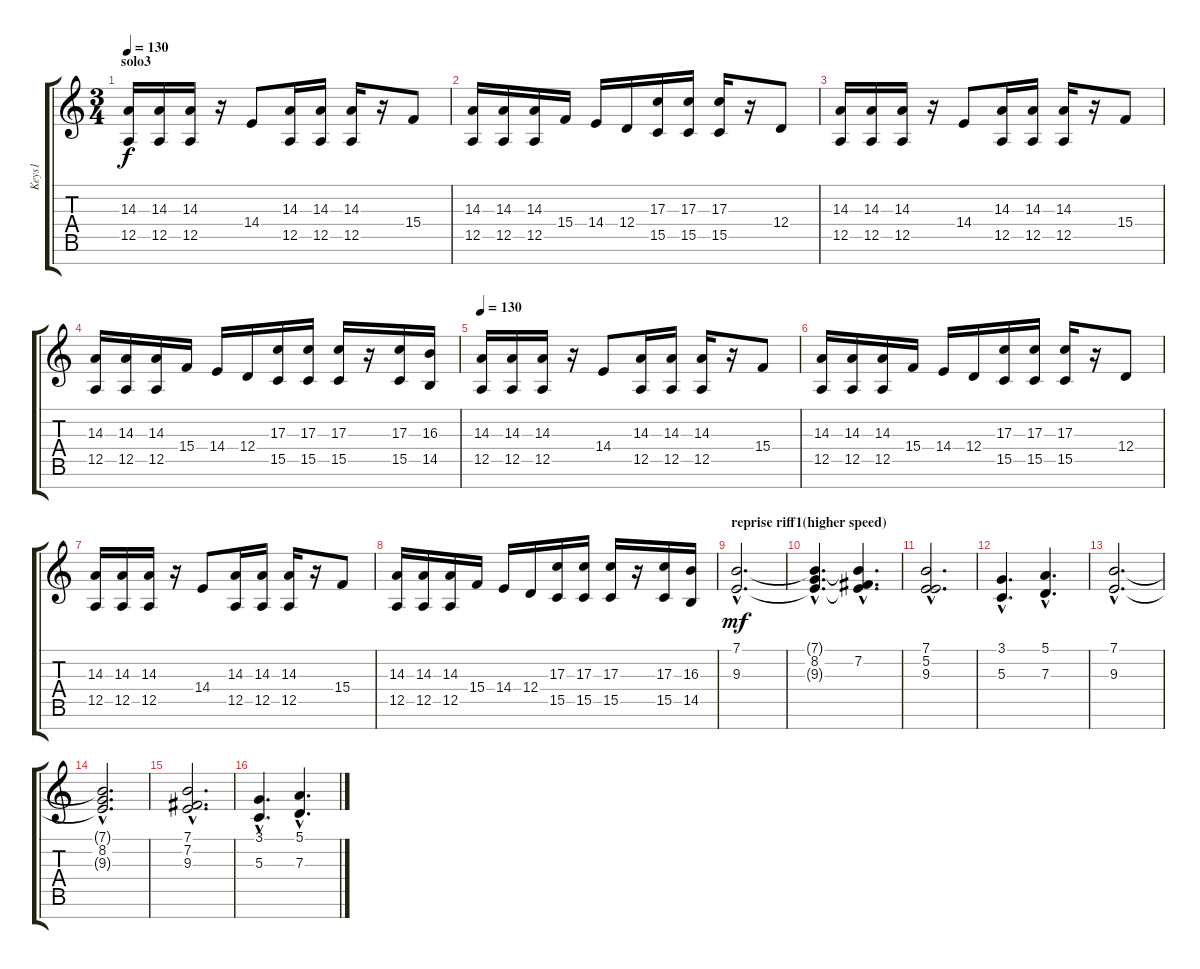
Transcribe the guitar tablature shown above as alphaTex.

\track ("Keys1" "Keys1") {instrument synthstrings1}
\staff {score tabs}
\tuning (E4 B3 G3 D3 A2 E2 B1) {hide}
\ts (3 4)
\section ("" "solo3")
\tempo 130
\clef g2
\ks c
(14.3 12.5).16{dy f instrument stringensemble1} (14.3 12.5).16 (14.3 12.5).16 r.16 14.4.8 (14.3 12.5).16 (14.3 12.5).16 (14.3 12.5).16 r.16 15.4.8 |
(14.3 12.5).16 (14.3 12.5).16 (14.3 12.5).16 15.4.16 14.4.16 12.4.16 (17.3 15.5).16 (17.3 15.5).16 (17.3 15.5).16 r.16 12.4.8 |
(14.3 12.5).16{instrument stringensemble1} (14.3 12.5).16 (14.3 12.5).16 r.16 14.4.8 (14.3 12.5).16 (14.3 12.5).16 (14.3 12.5).16 r.16 15.4.8 |
(14.3 12.5).16 (14.3 12.5).16 (14.3 12.5).16 15.4.16 14.4.16 12.4.16 (17.3 15.5).16 (17.3 15.5).16 (17.3 15.5).16 r.16 (17.3 15.5).16 (16.3 14.5).16 |
\tempo 130
(14.3 12.5).16{instrument stringensemble1} (14.3 12.5).16 (14.3 12.5).16 r.16 14.4.8 (14.3 12.5).16 (14.3 12.5).16 (14.3 12.5).16 r.16 15.4.8 |
(14.3 12.5).16 (14.3 12.5).16 (14.3 12.5).16 15.4.16 14.4.16 12.4.16 (17.3 15.5).16 (17.3 15.5).16 (17.3 15.5).16 r.16 12.4.8 |
(14.3 12.5).16{instrument stringensemble1} (14.3 12.5).16 (14.3 12.5).16 r.16 14.4.8 (14.3 12.5).16 (14.3 12.5).16 (14.3 12.5).16 r.16 15.4.8 |
(14.3 12.5).16 (14.3 12.5).16 (14.3 12.5).16 15.4.16 14.4.16 12.4.16 (17.3 15.5).16 (17.3 15.5).16 (17.3 15.5).16 r.16 (17.3 15.5).16 (16.3 14.5).16 |
\section ("" "reprise riff1(higher speed)")
(7.1{hac} 9.3{hac}).2{d dy mf volume 11 instrument synthstrings1} |
(7.1{hac t} 8.2{hac} 9.3{hac t}).4{d} (7.1{hac t} 7.2{hac} 9.3{hac t}).4{d} |
(7.1{hac} 5.2{hac} 9.3{hac}).2{d} |
(3.1{hac} 5.3{hac}).4{d} (5.1{hac} 7.3{hac}).4{d} |
(7.1{hac} 9.3{hac}).2{d} |
(7.1{hac t} 8.2{hac} 9.3{hac t}).2{d} |
(7.1{hac} 7.2{hac} 9.3{hac}).2{d} |
(3.1{hac} 5.3{hac}).4{d} (5.1{hac} 7.3{hac}).4{d}
